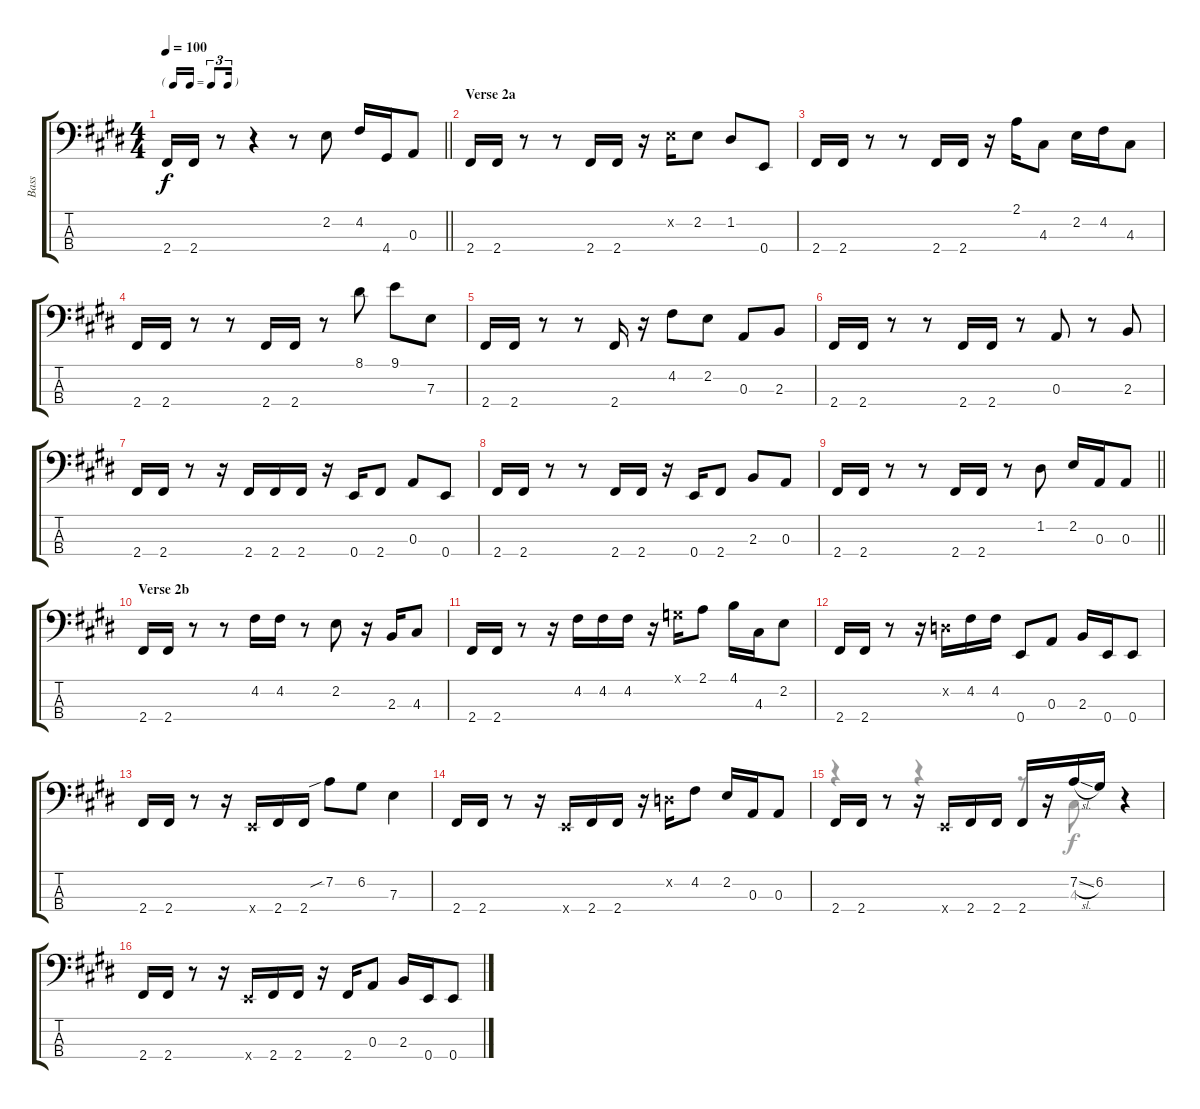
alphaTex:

\track ("Bass" "Bass") {instrument electricbassfinger}
\staff {score tabs}
\tuning (G2 D2 A1 E1) {hide}
\voice
\ts (4 4)
\tf triplet16th
\tempo 100
\clef f4
\barLineRight lightlight
\ks e
2.4.16{dy f} 2.4.16 r.8 r.4 r.8 2.2.8 4.2.16 4.4.16 0.3.8 |
\section ("" "Verse 2a")
2.4.16 2.4.16 r.8 r.8 2.4.16 2.4.16 r.16 2.2{x}.16 2.2.8 1.2.8 0.4.8 |
2.4.16 2.4.16 r.8 r.8 2.4.16 2.4.16 r.16 2.1.16 4.3.8 2.2.16 4.2.16 4.3.8 |
2.4.16 2.4.16 r.8 r.8 2.4.16 2.4.16 r.8 8.1.8 9.1.8 7.3.8 |
2.4.16 2.4.16 r.8 r.8 2.4.16 r.16 4.2.8 2.2.8 0.3.8 2.3.8 |
2.4.16 2.4.16 r.8 r.8 2.4.16 2.4.16 r.8 0.3.8 r.8 2.3.8 |
2.4.16 2.4.16 r.8 r.16 2.4.16 2.4.16 2.4.16 r.16 0.4.16 2.4.8 0.3.8 0.4.8 |
2.4.16 2.4.16 r.8 r.8 2.4.16 2.4.16 r.16 0.4.16 2.4.8 2.3.8 0.3.8 |
\barLineRight lightlight
2.4.16 2.4.16 r.8 r.8 2.4.16 2.4.16 r.8 1.2.8 2.2.16 0.3.16 0.3.8 |
\section ("" "Verse 2b")
2.4.16 2.4.16 r.8 r.8 4.2.16 4.2.16 r.8 2.2.8 r.16 2.3.16 4.3.8 |
2.4.16 2.4.16 r.8 r.16 4.2.16 4.2.16 4.2.16 r.16 0.1{x}.16 2.1.8 4.1.16 4.3.16 2.2.8 |
2.4.16 2.4.16 r.8 r.16 0.2{x}.16 4.2.16 4.2.16 0.4.8 0.3.8 2.3.16 0.4.16 0.4.8 |
2.4.16 2.4.16 r.8 r.16 0.4{x}.16 2.4.16 2.4.16 7.2{sib}.8 6.2.8 7.3.4 |
2.4.16 2.4.16 r.8 r.16 0.4{x}.16 2.4.16 2.4.16 r.16 0.2{x}.16 4.2.8 2.2.16 0.3.16 0.3.8 |
2.4.16 2.4.16 r.8 r.16 0.4{x}.16 2.4.16 2.4.16 2.4.16 r.16 7.2{sl}.16 6.2.16 r.4 |
2.4.16 2.4.16 r.8 r.16 0.4{x}.16 2.4.16 2.4.16 r.16 2.4.16 0.3.8 2.3.16 0.4.16 0.4.8
\voice
\clef f4
\ottava regular
\simile none
\barLineRight lightlight
\ks e
|
|
|
|
|
|
|
|
\barLineRight lightlight
|
|
|
|
|
|
r.4 r.4 r.8 4.3.8 r.4 |
